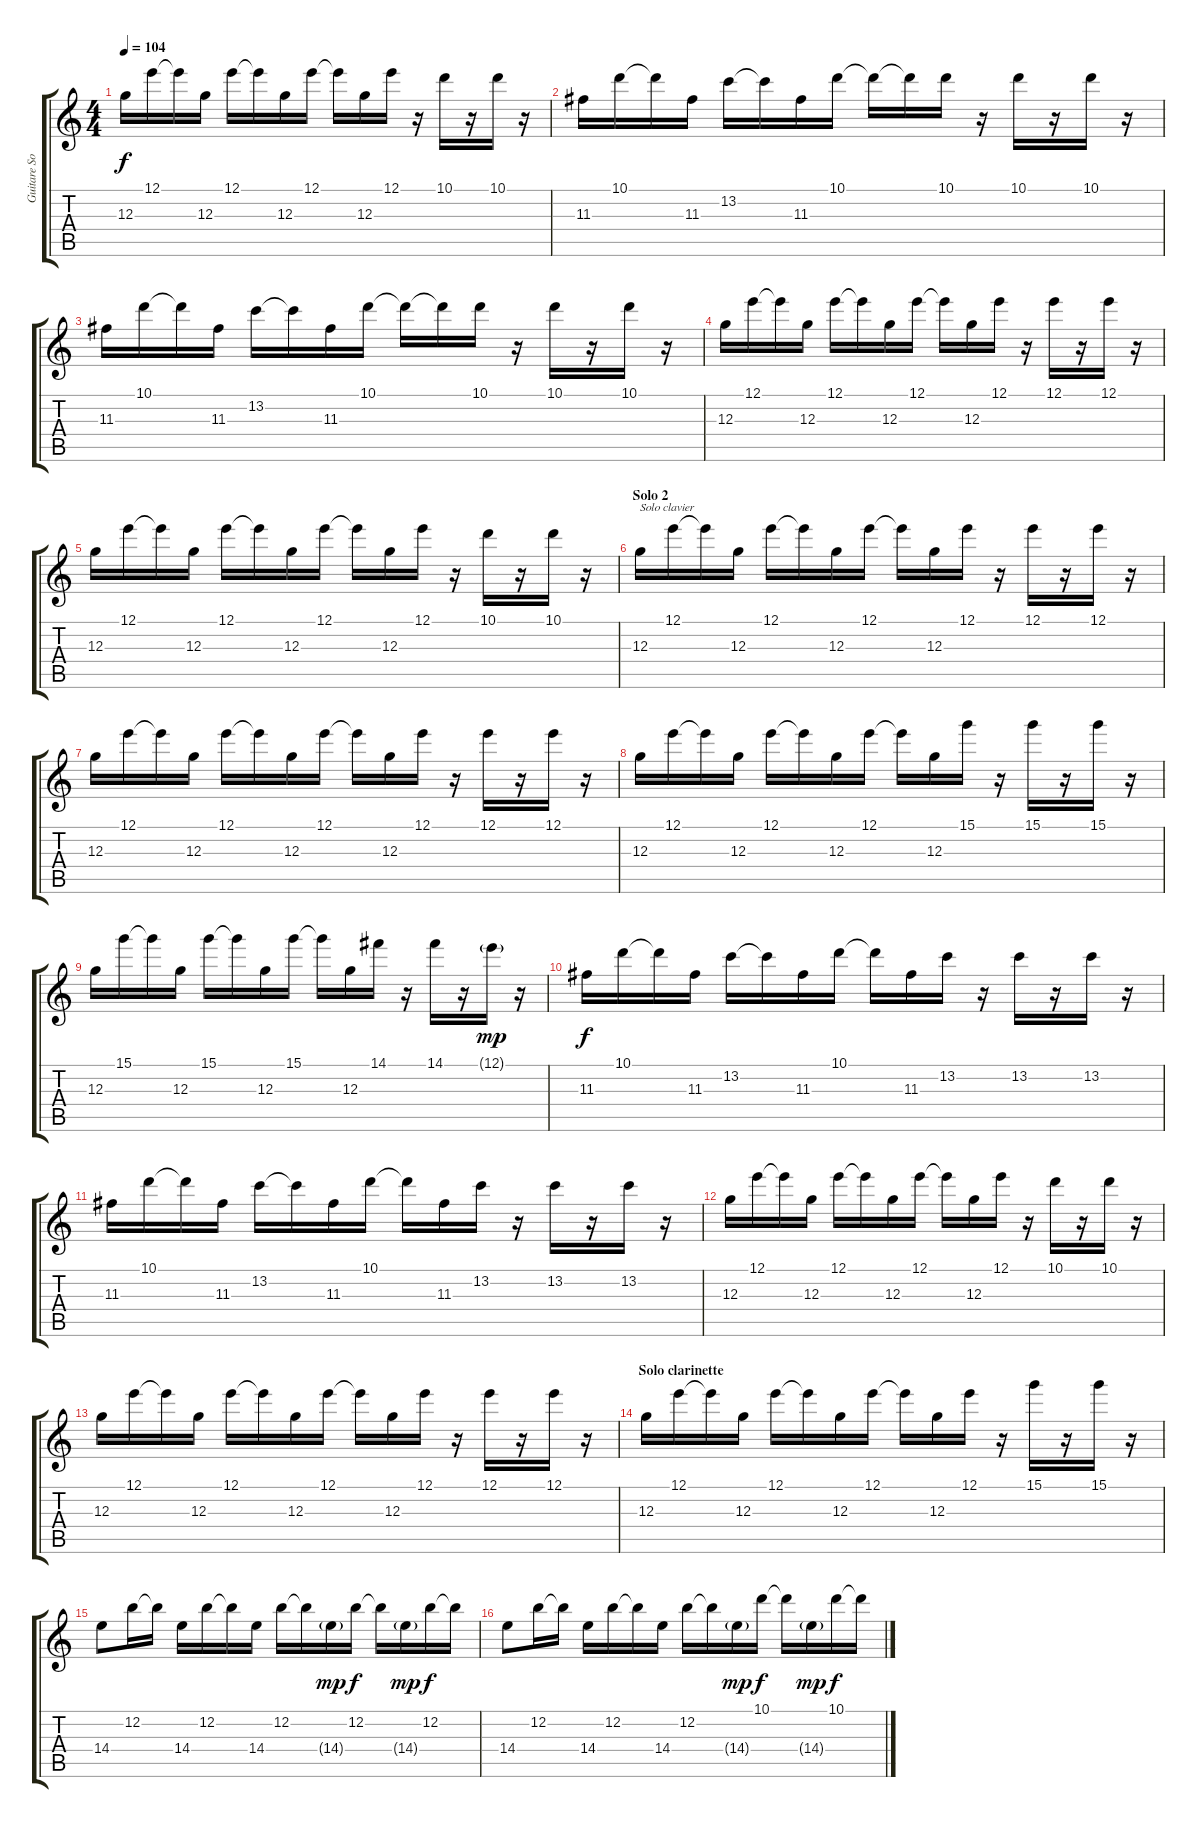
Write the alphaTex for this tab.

\track ("Guitare Solo" "Guitare So") {instrument acousticguitarnylon}
\staff {score tabs}
\tuning (E4 B3 G3 D3 A2 E2) {hide}
\ts (4 4)
\tempo 104
\clef g2
\ks c
12.3.16{dy f} 12.1.16 12.1{t}.16 12.3.16 12.1.16 12.1{t}.16 12.3.16 12.1.16 12.1{t}.16 12.3.16 12.1.16 r.16 10.1.16 r.16 10.1.16 r.16 |
11.3.16 10.1.16 10.1{t}.16 11.3.16 13.2.16 13.2{t}.16 11.3.16 10.1.16 10.1{t}.16 10.1{t}.16 10.1.16 r.16 10.1.16 r.16 10.1.16 r.16 |
11.3.16 10.1.16 10.1{t}.16 11.3.16 13.2.16 13.2{t}.16 11.3.16 10.1.16 10.1{t}.16 10.1{t}.16 10.1.16 r.16 10.1.16 r.16 10.1.16 r.16 |
12.3.16 12.1.16 12.1{t}.16 12.3.16 12.1.16 12.1{t}.16 12.3.16 12.1.16 12.1{t}.16 12.3.16 12.1.16 r.16 12.1.16 r.16 12.1.16 r.16 |
12.3.16 12.1.16 12.1{t}.16 12.3.16 12.1.16 12.1{t}.16 12.3.16 12.1.16 12.1{t}.16 12.3.16 12.1.16 r.16 10.1.16 r.16 10.1.16 r.16 |
\section ("" "Solo 2")
12.3.16{txt "Solo clavier" volume 10} 12.1.16 12.1{t}.16 12.3.16 12.1.16 12.1{t}.16 12.3.16 12.1.16 12.1{t}.16 12.3.16 12.1.16 r.16 12.1.16 r.16 12.1.16 r.16 |
12.3.16 12.1.16 12.1{t}.16 12.3.16 12.1.16 12.1{t}.16 12.3.16 12.1.16 12.1{t}.16 12.3.16 12.1.16 r.16 12.1.16 r.16 12.1.16 r.16 |
12.3.16 12.1.16 12.1{t}.16 12.3.16 12.1.16 12.1{t}.16 12.3.16 12.1.16 12.1{t}.16 12.3.16 15.1.16 r.16 15.1.16 r.16 15.1.16 r.16 |
12.3.16 15.1.16 15.1{t}.16 12.3.16 15.1.16 15.1{t}.16 12.3.16 15.1.16 15.1{t}.16 12.3.16 14.1.16 r.16 14.1.16 r.16 12.1{g}.16{dy mp} r.16 |
11.3.16{dy f} 10.1.16 10.1{t}.16 11.3.16 13.2.16 13.2{t}.16 11.3.16 10.1.16 10.1{t}.16 11.3.16 13.2.16 r.16 13.2.16 r.16 13.2.16 r.16 |
11.3.16 10.1.16 10.1{t}.16 11.3.16 13.2.16 13.2{t}.16 11.3.16 10.1.16 10.1{t}.16 11.3.16 13.2.16 r.16 13.2.16 r.16 13.2.16 r.16 |
12.3.16 12.1.16 12.1{t}.16 12.3.16 12.1.16 12.1{t}.16 12.3.16 12.1.16 12.1{t}.16 12.3.16 12.1.16 r.16 10.1.16 r.16 10.1.16 r.16 |
12.3.16 12.1.16 12.1{t}.16 12.3.16 12.1.16 12.1{t}.16 12.3.16 12.1.16 12.1{t}.16 12.3.16 12.1.16 r.16 12.1.16 r.16 12.1.16 r.16 |
\section ("" "Solo clarinette")
12.3.16 12.1.16 12.1{t}.16 12.3.16 12.1.16 12.1{t}.16 12.3.16 12.1.16 12.1{t}.16 12.3.16 12.1.16 r.16 15.1.16 r.16 15.1.16 r.16 |
14.4.8 12.2.16 12.2{t}.16 14.4.16 12.2.16 12.2{t}.16 14.4.16 12.2.16 12.2{t}.16 14.4{g}.16{dy mp} 12.2.16{dy f} 12.2{t}.16 14.4{g}.16{dy mp} 12.2.16{dy f} 12.2{t}.16 |
14.4.8 12.2.16 12.2{t}.16 14.4.16 12.2.16 12.2{t}.16 14.4.16 12.2.16 12.2{t}.16 14.4{g}.16{dy mp} 10.1.16{dy f} 10.1{t}.16 14.4{g}.16{dy mp} 10.1.16{dy f} 10.1{t}.16
